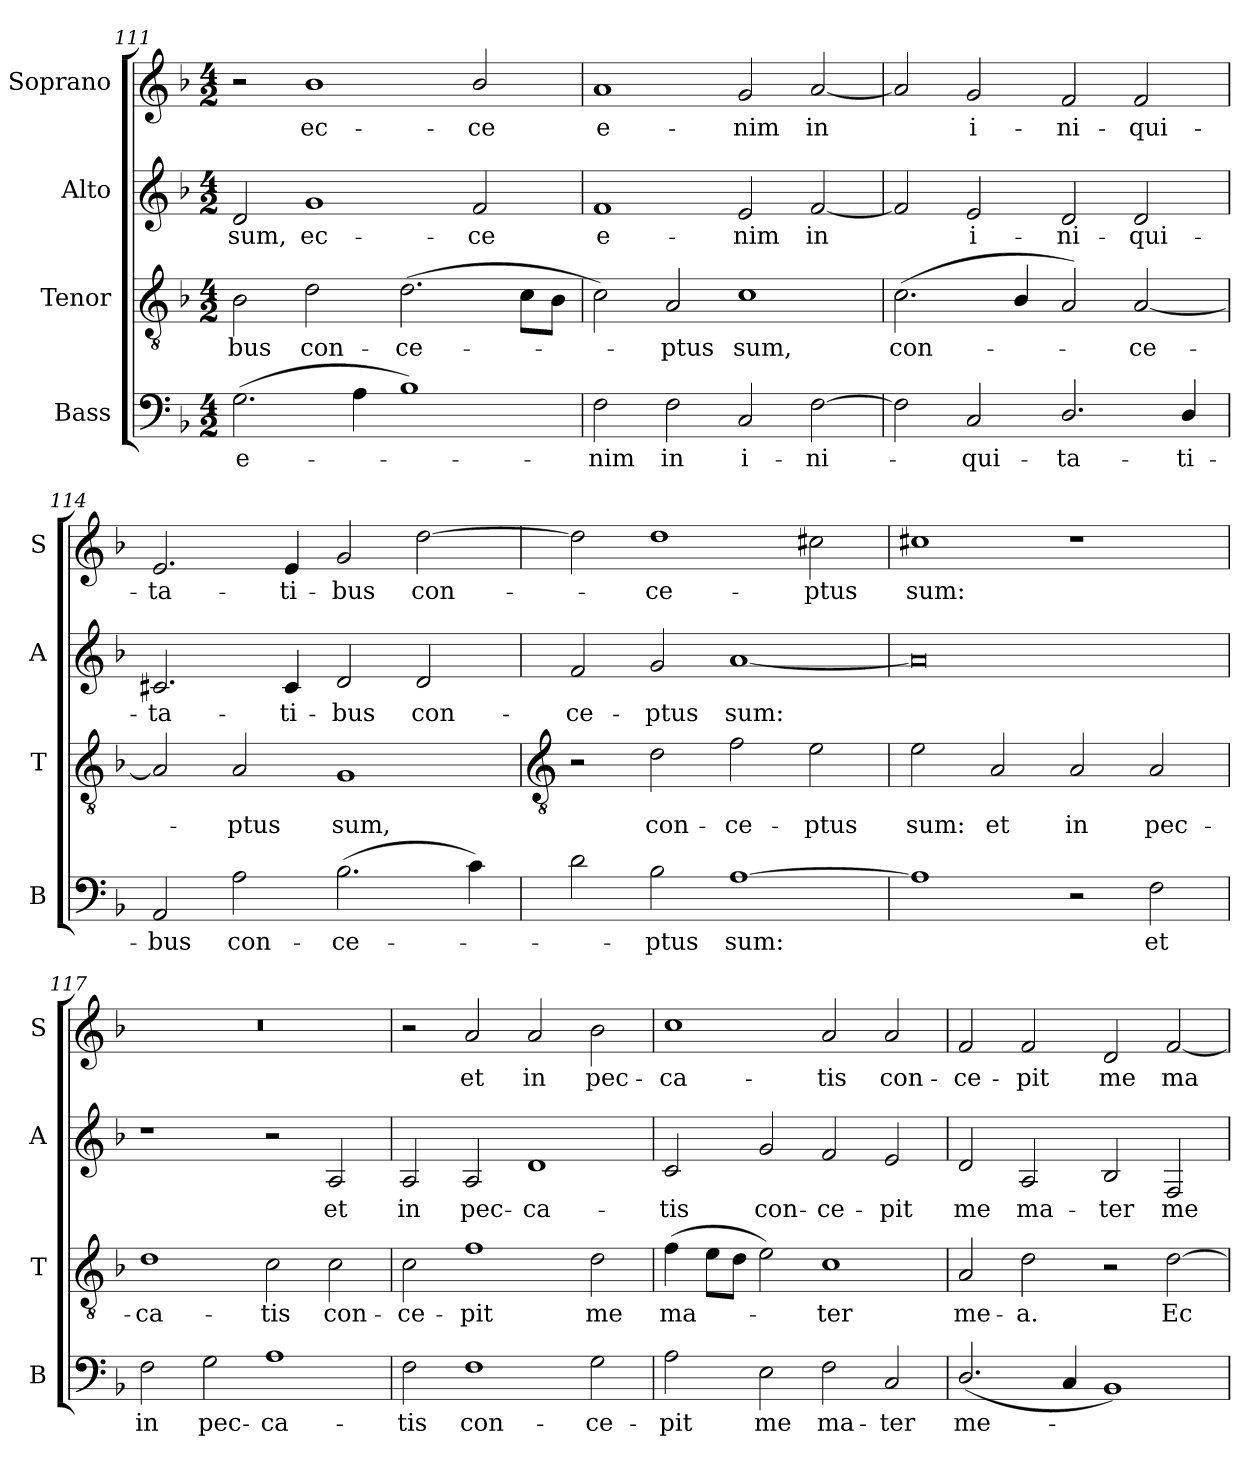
**kern	**text	**kern	**text	**kern	**text	**kern	**text
*part4	*part4	*part3	*part3	*part2	*part2	*part1	*part1
*staff4	*staff4	*staff3	*staff3	*staff2	*staff2	*staff1	*staff1
*I"Bass	*	*I"Tenor	*	*I"Alto	*	*I"Soprano	*
*I'B	*	*I'T	*	*I'A	*	*I'S	*
*clefF4	*	*clefGv2	*	*clefG2	*	*clefG2	*
*k[b-]	*	*k[b-]	*	*k[b-]	*	*k[b-]	*
*F:	*	*F:	*	*F:	*	*F:	*
*M4/2	*	*M4/2	*	*M4/2	*	*M4/2	*
=111	=111	=111	=111	=111	=111	=111	=111
!	!LO:LY:b	!	!LO:LY:b	!	!LO:LY:b	!	!
(>2.G	e-	2B-	-bus	2d	sum,	2r	.
!	!	!	!LO:LY:b	!	!LO:LY:b	!	!LO:LY:b
.	.	2d	con-	1g	ec-	1b-	ec-
4A	.	.	.	.	.	.	.
!	!	!	!LO:LY:b	!	!	!	!
1B-)	.	(>2.d	-ce-	.	.	.	.
!	!	!	!	!	!LO:LY:b	!	!LO:LY:b
.	.	.	.	2f	-ce	2b-/	-ce
.	.	8cL	.	.	.	.	.
.	.	8B-J	.	.	.	.	.
=112	=112	=112	=112	=112	=112	=112	=112
!	!LO:LY:b	!	!	!	!LO:LY:b	!	!LO:LY:b
2F	nim	2c)	.	1f	e-	1a	e-
!	!LO:LY:b	!	!LO:LY:b	!	!	!	!
2F	in	2A	ptus	.	.	.	.
!	!LO:LY:b	!	!LO:LY:b	!	!LO:LY:b	!	!LO:LY:b
2C	i-	1c	sum,	2e	-nim	2g	-nim
!	!LO:LY:b	!	!	!	!LO:LY:b	!	!LO:LY:b
[2F	-ni-	.	.	[2f	in	[2a	in
=113	=113	=113	=113	=113	=113	=113	=113
!	!	!	!LO:LY:b	!	!	!	!
2F]	.	(<2.c	con-	2f]	.	2a]	.
!	!LO:LY:b	!	!	!	!LO:LY:b	!	!LO:LY:b
2C	qui-	.	.	2e	i-	2g	i-
.	.	4B-/	.	.	.	.	.
!	!LO:LY:b	!	!	!	!LO:LY:b	!	!LO:LY:b
2.D/	-ta-	2A)	.	2d	-ni-	2f	-ni-
!	!	!	!LO:LY:b	!	!LO:LY:b	!	!LO:LY:b
.	.	[2A	ce-	2d	-qui-	2f	-qui-
!	!LO:LY:b	!	!	!	!	!	!
4D/	-ti-	.	.	.	.	.	.
=114	=114	=114	=114	=114	=114	=114	=114
!	!LO:LY:b	!	!	!	!LO:LY:b	!	!LO:LY:b
2AA	-bus	2A]	.	2.c#X	-ta-	2.e	-ta-
!	!LO:LY:b	!	!LO:LY:b	!	!	!	!
2A	con-	2A	ptus	.	.	.	.
!	!	!	!	!	!LO:LY:b	!	!LO:LY:b
.	.	.	.	4c#	-ti-	4e	-ti-
!	!LO:LY:b	!	!LO:LY:b	!	!LO:LY:b	!	!LO:LY:b
(>2.B-	-ce-	1G	sum,	2d	-bus	2g	-bus
!	!	!	!	!	!LO:LY:b	!	!LO:LY:b
.	.	.	.	2d	con-	[2dd	con-
4c)	.	.	.	.	.	.	.
!!LO:LB:g=z
=115	=115	=115	=115	=115	=115	=115	=115
*	*	*clefGv2	*	*	*	*	*
!	!	!	!	!	!LO:LY:b	!	!
2d	.	2r	.	2f	-ce-	2dd]	.
!	!LO:LY:b	!	!LO:LY:b	!	!LO:LY:b	!	!LO:LY:b
2B-	ptus	2d	con-	2g	-ptus	1dd	ce-
!	!LO:LY:b	!	!LO:LY:b	!	!LO:LY:b	!	!
[1A	sum:	2f	-ce-	[1a	sum:	.	.
!	!	!	!LO:LY:b	!	!	!	!LO:LY:b
.	.	2e	-ptus	.	.	2cc#X	-ptus
=116	=116	=116	=116	=116	=116	=116	=116
!	!	!	!LO:LY:b	!	!	!	!LO:LY:b
1A]	.	2e	sum:	0a]	.	1cc#	sum:
!	!	!	!LO:LY:b	!	!	!	!
.	.	2A	et	.	.	.	.
!	!	!	!LO:LY:b	!	!	!	!
2r	.	2A	in	.	.	1r	.
!	!LO:LY:b	!	!LO:LY:b	!	!	!	!
2F	et	2A	pec-	.	.	.	.
=117	=117	=117	=117	=117	=117	=117	=117
!	!LO:LY:b	!	!LO:LY:b	!	!	!	!
2F	in	1d	-ca-	1r	.	0r	.
!	!LO:LY:b	!	!	!	!	!	!
2G	pec-	.	.	.	.	.	.
!	!LO:LY:b	!	!LO:LY:b	!	!	!	!
1A	-ca-	2c	-tis	2r	.	.	.
!	!	!	!LO:LY:b	!	!LO:LY:b	!	!
.	.	2c	con-	2A	et	.	.
=118	=118	=118	=118	=118	=118	=118	=118
!	!LO:LY:b	!	!LO:LY:b	!	!LO:LY:b	!	!
2F	-tis	2c	-ce-	2A	in	2r	.
!	!LO:LY:b	!	!LO:LY:b	!	!LO:LY:b	!	!LO:LY:b
1F	con-	1f	-pit	2A	pec-	2a	et
!	!	!	!	!	!LO:LY:b	!	!LO:LY:b
.	.	.	.	1d	-ca-	2a	in
!	!LO:LY:b	!	!LO:LY:b	!	!	!	!LO:LY:b
2G	-ce-	2d	me	.	.	2b-	pec-
=119	=119	=119	=119	=119	=119	=119	=119
!	!LO:LY:b	!	!LO:LY:b	!	!LO:LY:b	!	!LO:LY:b
2A	-pit	(>4f	ma-	2c	-tis	1cc	-ca-
.	.	8eL	.	.	.	.	.
.	.	8dJ	.	.	.	.	.
!	!LO:LY:b	!	!	!	!LO:LY:b	!	!
2E	me	2e)	.	2g	con-	.	.
!	!LO:LY:b	!	!LO:LY:b	!	!LO:LY:b	!	!LO:LY:b
2F	ma-	1c	ter	2f	-ce-	2a	-tis
!	!LO:LY:b	!	!	!	!LO:LY:b	!	!LO:LY:b
2C	-ter	.	.	2e	-pit	2a	con-
=120	=120	=120	=120	=120	=120	=120	=120
!	!LO:LY:b	!	!LO:LY:b	!	!LO:LY:b	!	!LO:LY:b
(<2.D/	me-	2A	me-	2d	me	2f	-ce-
!	!	!	!LO:LY:b	!	!LO:LY:b	!	!LO:LY:b
.	.	2d	-a.	2A	ma-	2f	-pit
4C	.	.	.	.	.	.	.
!	!	!	!	!	!LO:LY:b	!	!LO:LY:b
1BB-)	.	2r	.	2B-	-ter	2d	me
!	!	!	!LO:LY:b	!	!LO:LY:b	!	!LO:LY:b
.	.	[2d	Ec-	2F	me-	[2f	ma-
=	=	=	=	=	=	=	=
*-	*-	*-	*-	*-	*-	*-	*-
